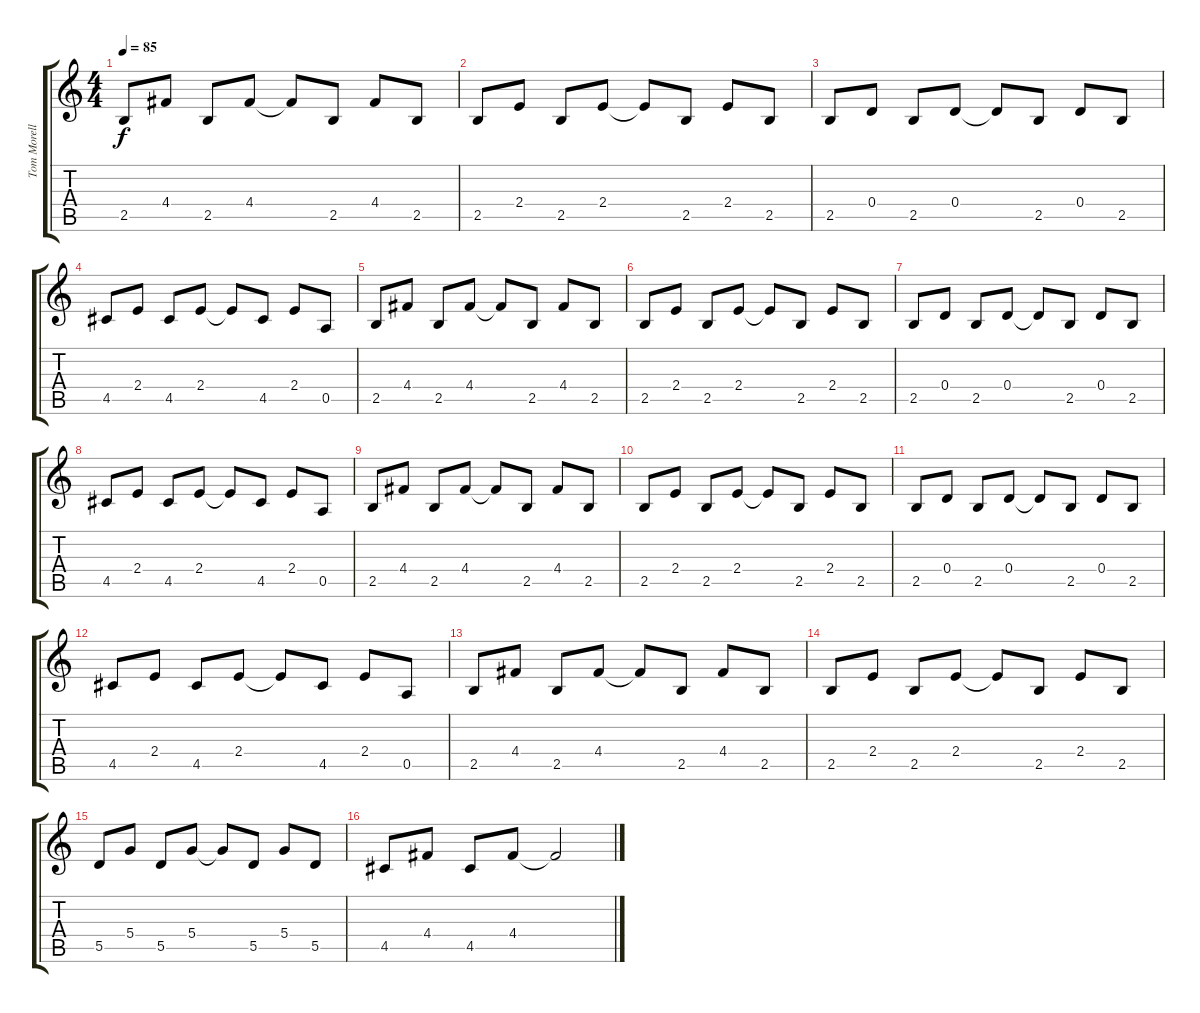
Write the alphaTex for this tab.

\track ("Tom Morello" "Tom Morell") {instrument distortionguitar}
\staff {score tabs}
\tuning (E4 B3 G3 D3 A2 B1) {hide}
\ts (4 4)
\tempo 85
\clef g2
\ks c
2.5.8{dy f} 4.4.8 2.5.8 4.4.8 4.4{t}.8 2.5.8 4.4.8 2.5.8 |
2.5.8 2.4.8 2.5.8 2.4.8 2.4{t}.8 2.5.8 2.4.8 2.5.8 |
2.5.8 0.4.8 2.5.8 0.4.8 0.4{t}.8 2.5.8 0.4.8 2.5.8 |
4.5.8 2.4.8 4.5.8 2.4.8 2.4{t}.8 4.5.8 2.4.8 0.5.8 |
2.5.8 4.4.8 2.5.8 4.4.8 4.4{t}.8 2.5.8 4.4.8 2.5.8 |
2.5.8 2.4.8 2.5.8 2.4.8 2.4{t}.8 2.5.8 2.4.8 2.5.8 |
2.5.8 0.4.8 2.5.8 0.4.8 0.4{t}.8 2.5.8 0.4.8 2.5.8 |
4.5.8 2.4.8 4.5.8 2.4.8 2.4{t}.8 4.5.8 2.4.8 0.5.8 |
2.5.8 4.4.8 2.5.8 4.4.8 4.4{t}.8 2.5.8 4.4.8 2.5.8 |
2.5.8 2.4.8 2.5.8 2.4.8 2.4{t}.8 2.5.8 2.4.8 2.5.8 |
2.5.8 0.4.8 2.5.8 0.4.8 0.4{t}.8 2.5.8 0.4.8 2.5.8 |
4.5.8 2.4.8 4.5.8 2.4.8 2.4{t}.8 4.5.8 2.4.8 0.5.8 |
2.5.8 4.4.8 2.5.8 4.4.8 4.4{t}.8 2.5.8 4.4.8 2.5.8 |
2.5.8 2.4.8 2.5.8 2.4.8 2.4{t}.8 2.5.8 2.4.8 2.5.8 |
5.5.8 5.4.8 5.5.8 5.4.8 5.4{t}.8 5.5.8 5.4.8 5.5.8 |
4.5.8 4.4.8 4.5.8 4.4.8 4.4{t}.2
